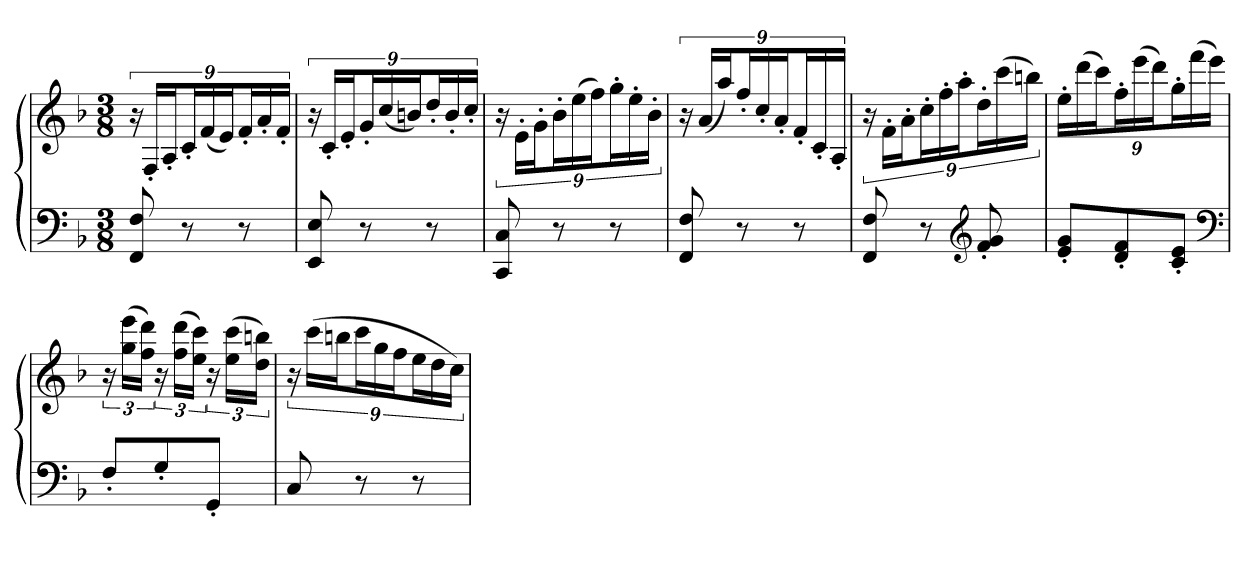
**kern	**kern
*part1	*part1
*staff2	*staff1
*clefF4	*clefG2
*k[b-]	*k[b-]
*F:	*F:
*M3/8	*M3/8
=	=
8FF 8F	24r
.	24F'LL
.	24A'J
8r	24c'L
.	(24f
.	24eJ)
8r	24f'L
.	24a'
.	24f'JJ
=	=
8EE 8E	24r
.	24c'LL
.	24e'J
8r	24g'L
.	(24cc
.	24bnJ)
8r	24dd'L
.	24b'
.	24cc'JJ
=	=
8CC 8C	24r
.	24e'LL
.	24g'J
8r	24b-'L
.	(24ee
.	24ffJ)
8r	24gg'L
.	24ee'
.	24b-'JJ
=	=
8FF 8F	24r
.	(24aLL
.	24aaJ)
8r	24ff'L
.	24cc'
.	24a'J
8r	24f'L
.	24c'
.	24A'JJ
=	=
8FF 8F	24r
.	24f'LL
.	24a'J
8r	24cc'L
.	24ff'
.	24aa'J
*clefG2	*
8f' 8g'	24dd'L
.	(24ccc
.	24bbnJJ)
=	=
8e' 8g'L	24ee'LL
.	(24ddd
.	24cccJ)
8d' 8f'	24ff'L
.	(24eee
.	24dddJ)
8c' 8e'J	24gg'L
.	(24fff
.	24eeeJJ)
*clefF4	*
=	=
8F'L	24r
.	(24gg 24eeeLL
.	24ff 24dddJJ)
8G'	24r
.	(24ff 24dddLL
.	24ee 24cccJJ)
8GG'J	24r
.	(24ee 24cccLL
.	24dd 24bbnJJ)
=	=
8C	24r
.	(24cccLL
.	24bbnJ
8r	24cccL
.	24gg
.	24ffJ
8r	24eeL
.	24dd
.	24ccJJ)
=	=
*-	*-
